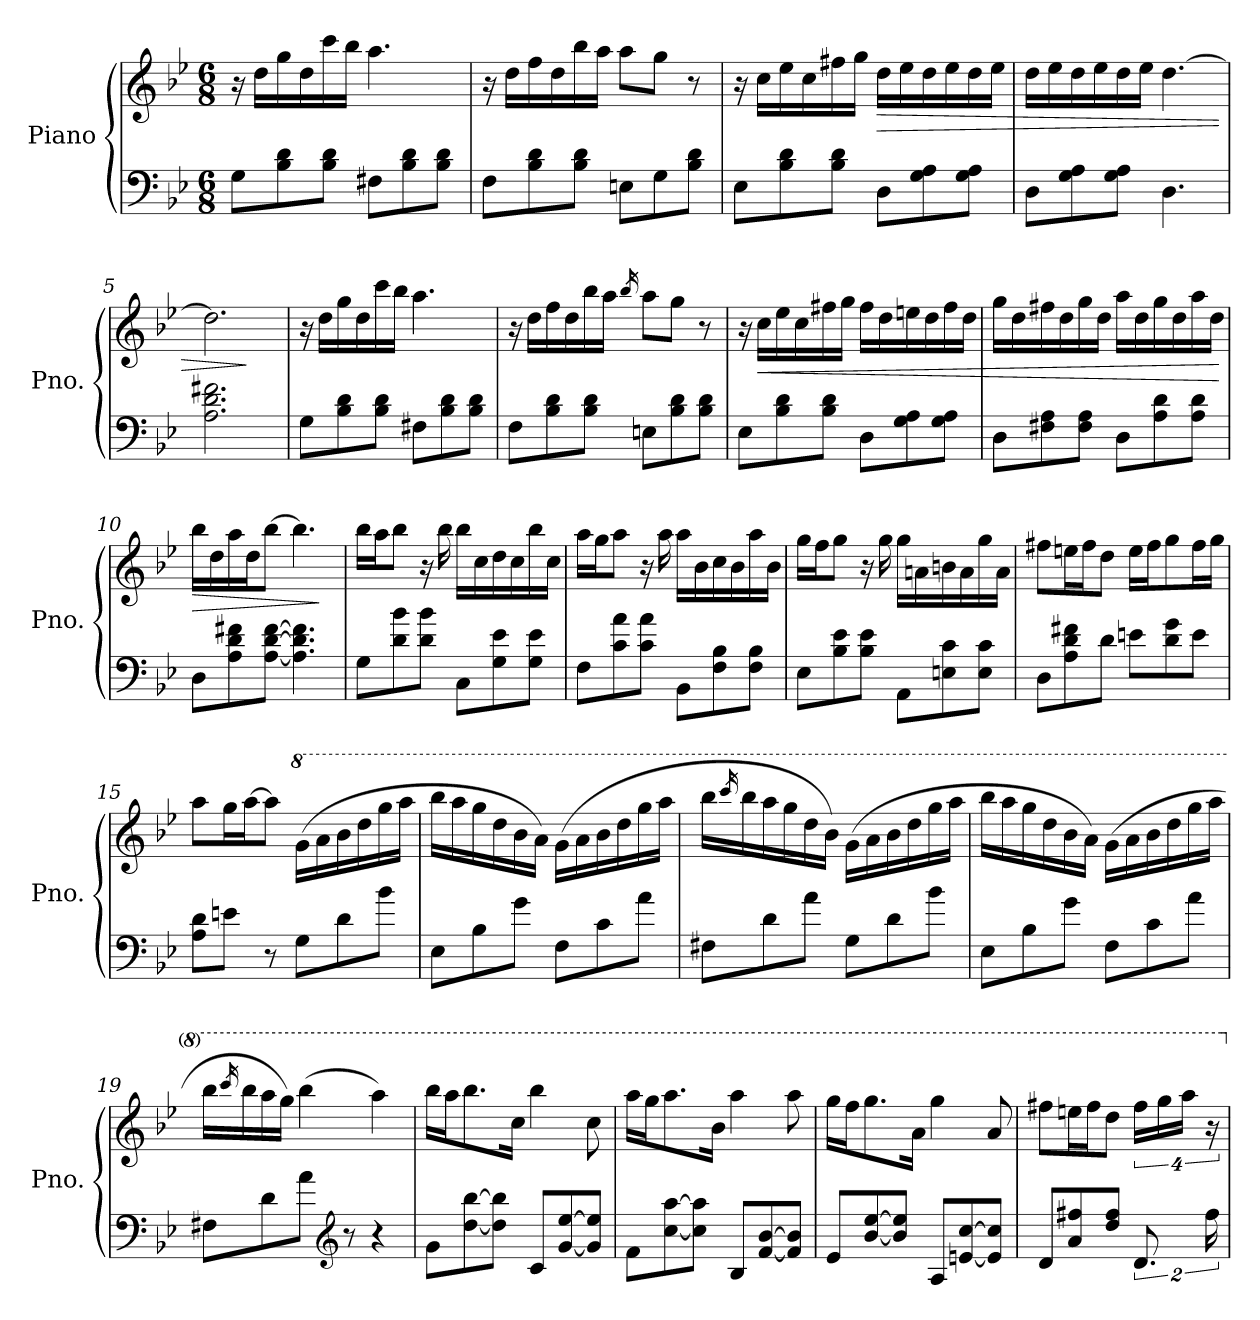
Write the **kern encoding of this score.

**kern	**kern	**dynam
*part1	*part1	*part1
*staff2	*staff1	*staff1/2
*I"Piano	*	*
*I'Pno.	*	*
*clefF4	*clefG2	*
*k[b-e-]	*k[b-e-]	*
*M6/8	*M6/8	*
*MM80	*MM80	*
=1	=1	=1
8G\L	16r	.
.	16dd\LL	.
8B-\ 8d\	16gg\	.
.	16dd\	.
8B-\ 8d\J	16ccc\	.
.	16bb-\JJ	.
8F#X\L	4.aa\	.
8B-\ 8d\	.	.
8B-\ 8d\J	.	.
=2	=2	=2
8F\L	16r	.
.	16dd\LL	.
8B-\ 8d\	16ff\	.
.	16dd\	.
8B-\ 8d\J	16bb-\	.
.	16aa\JJ	.
8En\L	8aa\L	.
8G\	8gg\J	.
8B-\ 8d\J	8r	.
=3	=3	=3
8E-\L	16r	.
.	16cc\LL	.
8B-\ 8d\	16ee-\	.
.	16cc\	.
8B-\ 8d\J	16ff#X\	.
.	16gg\JJ	.
!	!	!LO:HP:b
8D\L	16dd\LL	>
.	16ee-\	.
8G\ 8A\	16dd\	.
.	16ee-\	.
8G\ 8A\J	16dd\	.
.	16ee-\JJ	.
=4	=4	=4
8D\L	16dd\LL	.
.	16ee-\	.
8G\ 8A\	16dd\	.
.	16ee-\	.
8G\ 8A\J	16dd\	.
.	16ee-\JJ	.
4.D\	[4.dd\	.
=5	=5	=5
2.A\ 2.d\ 2.f#X\	2.dd\]	.
.	.	]
!!LO:LB:g=z
=6	=6	=6
8G\L	16r	.
.	16dd\LL	.
8B-\ 8d\	16gg\	.
.	16dd\	.
8B-\ 8d\J	16ccc\	.
.	16bb-\JJ	.
8F#X\L	4.aa\	.
8B-\ 8d\	.	.
8B-\ 8d\J	.	.
=7	=7	=7
8F\L	16r	.
.	16dd\LL	.
8B-\ 8d\	16ff\	.
.	16dd\	.
8B-\ 8d\J	16bb-\	.
.	16aa\JJ	.
.	16qbb-/	.
8En\L	8aa\L	.
8B-\ 8d\	8gg\J	.
8B-\ 8d\J	8r	.
=8	=8	=8
8E-\L	16r	.
!	!	!LO:HP:b
.	16cc\LL	<
8B-\ 8d\	16ee-\	.
.	16cc\	.
8B-\ 8d\J	16ff#X\	.
.	16gg\JJ	.
8D\L	16ff#\LL	.
.	16dd\	.
8G\ 8A\	16een\	.
.	16dd\	.
8G\ 8A\J	16ff#\	.
.	16dd\JJ	.
=9	=9	=9
8D\L	16gg\LL	.
.	16dd\	.
8F#X\ 8A\	16ff#X\	.
.	16dd\	.
8F#\ 8A\J	16gg\	.
.	16dd\JJ	.
8D\L	16aa\LL	.
.	16dd\	.
8A\ 8d\	16gg\	.
.	16dd\	.
8A\ 8d\J	16aa\	.
.	16dd\JJ	.
.	.	[
!!LO:LB:g=z
=10	=10	=10
!	!	!LO:HP:b
8D\L	16bb-\LL	>
.	16dd\	.
8A\ 8d\ 8f#X\	16aa\	.
.	16dd\J	.
[8A\ [8d\ [8f#\J	[8bb-\J	.
4.A\] 4.d\] 4.f#\]	4.bb-\]	.
.	.	]
=11	=11	=11
8G\L	16bb-\LL	.
.	16aa\J	.
8d\ 8b-\	8bb-\J	.
8d\ 8b-\J	16r	.
.	16bb-\	.
8C\L	16bb-\LL	.
.	16cc\	.
8G\ 8e-\	16dd\	.
.	16cc\	.
8G\ 8e-\J	16bb-\	.
.	16cc\JJ	.
=12	=12	=12
8F\L	16aa\LL	.
.	16gg\J	.
8c\ 8a\	8aa\J	.
8c\ 8a\J	16r	.
.	16aa\	.
8BB-\L	16aa\LL	.
.	16b-\	.
8F\ 8B-\	16cc\	.
.	16b-\	.
8F\ 8B-\J	16aa\	.
.	16b-\JJ	.
=13	=13	=13
8E-\L	16gg\LL	.
.	16ff\J	.
8B-\ 8e-\	8gg\J	.
8B-\ 8e-\J	16r	.
.	16gg\	.
8AA\L	16gg\LL	.
.	16an\	.
8En\ 8c\	16bn\	.
.	16a\	.
8E\ 8c\J	16gg\	.
.	16a\JJ	.
!!LO:LB:g=z
=14	=14	=14
8D\L	8ff#X\L	.
8A\ 8d\ 8f#X\	16een\L	.
.	16ff#\J	.
8d\J	8dd\J	.
8en\L	16ee\LL	.
.	16ff#\J	.
8d\ 8g\	8gg\	.
8e\J	16ff#\L	.
.	16gg\JJ	.
=15	=15	=15
8A\ 8d\L	8aa\L	.
8en\J	16gg\L	.
.	[16aa\J	.
8r	8aa\J]	.
*	*8va	*
8G\L	(>16gg\LL	.
.	16aa\	.
8d\	16bb-\	.
.	16ddd\	.
8b-\J	16ggg\	.
.	16aaa\JJ	.
=16	=16	=16
8E-\L	16bbb-\LL	.
.	16aaa\	.
8B-\	16ggg\	.
.	16ddd\	.
8g\J	16bb-\	.
.	16aa\JJ)	.
8F\L	(>16gg\LL	.
.	16aa\	.
8c\	16bb-\	.
.	16ddd\	.
8a\J	16ggg\	.
.	16aaa\JJ	.
!!LO:PB:g=z
=17	=17	=17
8F#X\L	16bbb-\LL	.
.	16qcccc/	.
.	16bbb-\	.
8d\	16aaa\	.
.	16ggg\	.
8a\J	16ddd\	.
.	16bb-\JJ)	.
8G\L	(>16gg\LL	.
.	16aa\	.
8d\	16bb-\	.
.	16ddd\	.
8b-\J	16ggg\	.
.	16aaa\JJ	.
=18	=18	=18
8E-\L	16bbb-\LL	.
.	16aaa\	.
8B-\	16ggg\	.
.	16ddd\	.
8g\J	16bb-\	.
.	16aa\JJ)	.
8F\L	(>16gg\LL	.
.	16aa\	.
8c\	16bb-\	.
.	16ddd\	.
8a\J	16ggg\	.
.	16aaa\JJ	.
=19	=19	=19
8F#X\L	16bbb-\LL	.
.	16qcccc/	.
.	16bbb-\	.
8d\	16aaa\	.
.	16ggg\JJ)	.
8a\J	(>4bbb-\	.
*clefG2	*	*
8r	.	.
4r	4aaa\)	.
=20	=20	=20
8g\L	16bbb-\LL	.
.	16aaa\J	.
[8dd\ [8bb-\	8.bbb-\	.
8dd\] 8bb-\]J	.	.
.	16ccc\Jk	.
8c/L	4bbb-\	.
[8g/ [8ee-/	.	.
8g/] 8ee-/]J	8ccc\	.
!!LO:LB:g=z
=21	=21	=21
8f\L	16aaa\LL	.
.	16ggg\J	.
[8cc\ [8aa\	8.aaa\	.
8cc\] 8aa\]J	.	.
.	16bb-\Jk	.
8B-/L	4aaa\	.
[8f/ [8b-/	.	.
8f/] 8b-/]J	8aaa\	.
=22	=22	=22
8e-/L	16ggg\LL	.
.	16fff\J	.
[8b-/ [8ee-/	8.ggg\	.
8b-/] 8ee-/]J	.	.
.	16aa\Jk	.
8A/L	4ggg\	.
[8en/ [8cc/	.	.
8e/] 8cc/]J	8aa/	.
=23	=23	=23
8d/L	8fff#X\L	.
8a/ 8ff#X/	16eeen\L	.
.	16fff#\J	.
8dd/ 8ff#/J	8ddd\J	.
16%3.d/	32%3fff#\L	.
.	32%3ggg\	.
.	32%3aaa\J	.
32%3ff#\	32%3r	.
*	*X8va	*
=	=	=
*-	*-	*-
